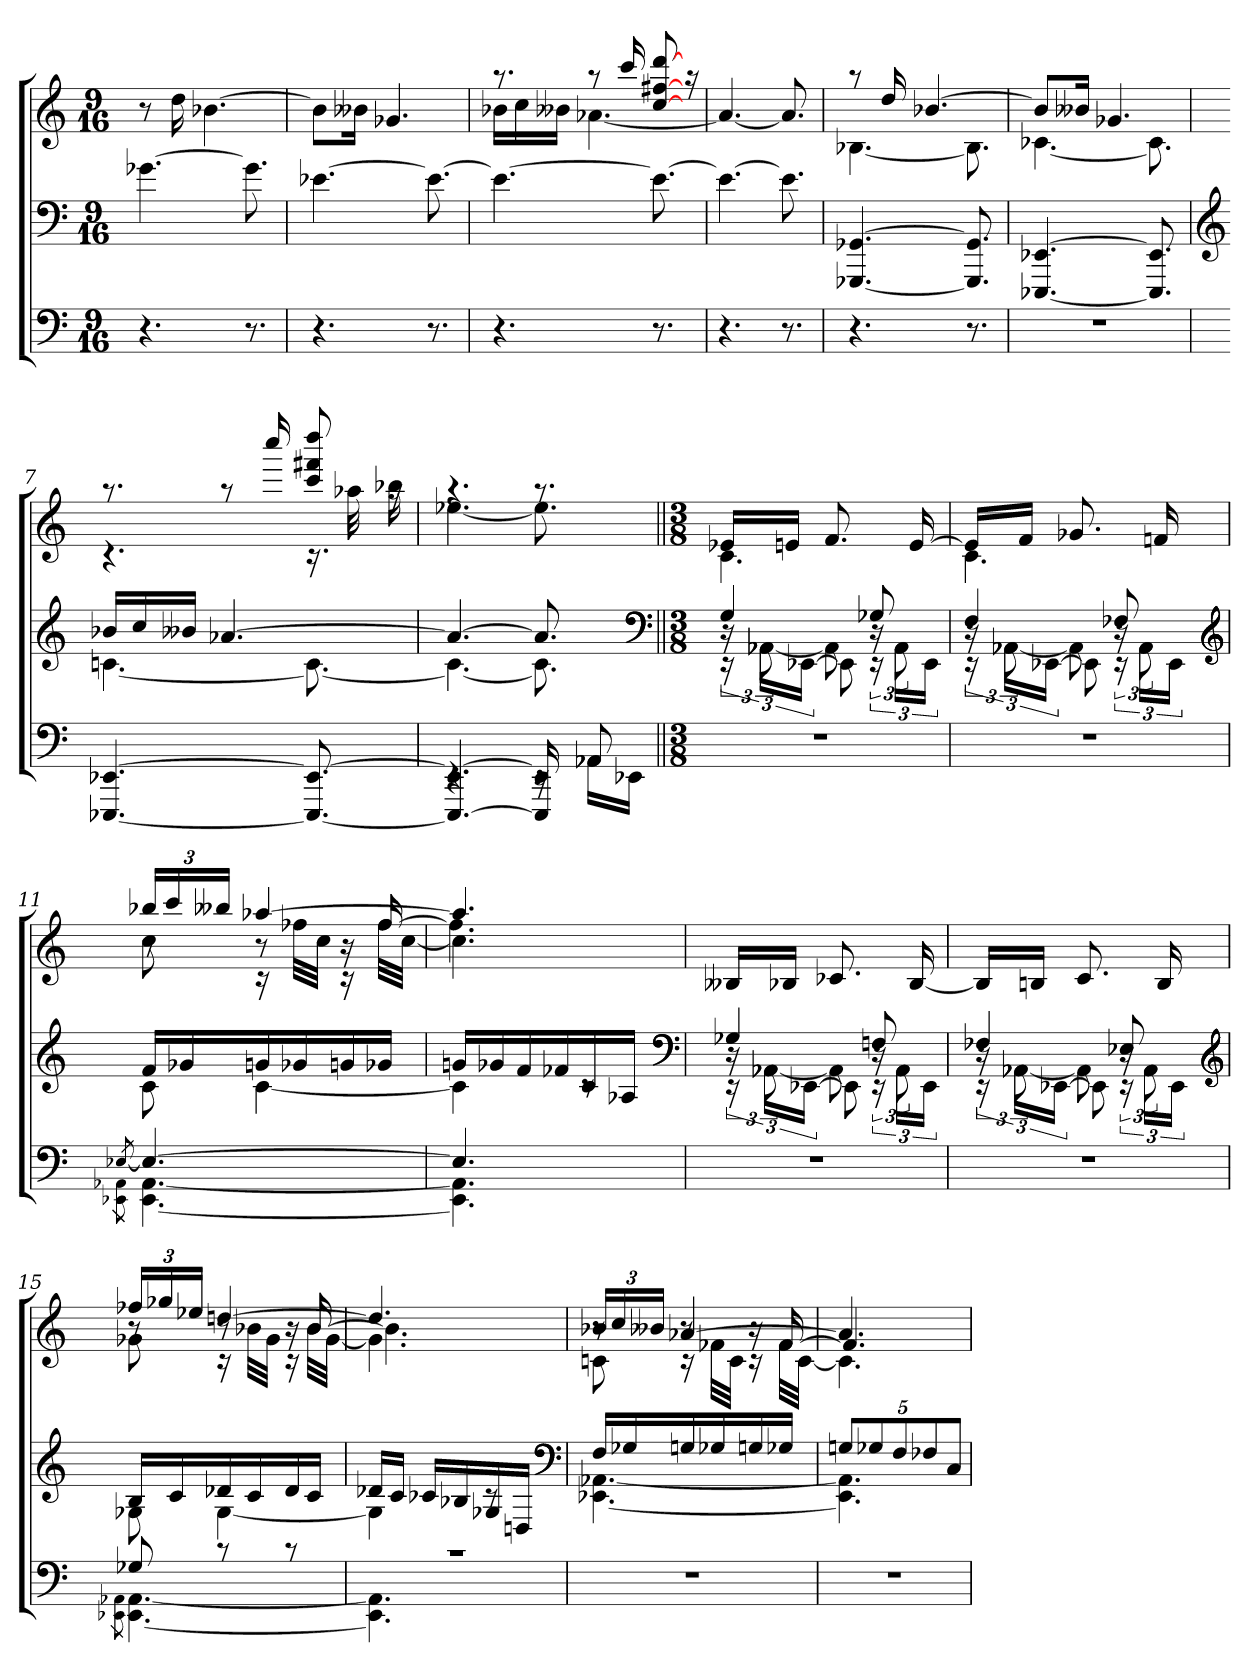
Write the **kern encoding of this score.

**kern	**kern	**kern
*part3	*part2	*part1
*staff3	*staff2	*staff1
*clefF4	*clefF4	*clefG2
*k[]	*k[]	*k[]
*M9/16	*M9/16	*M9/16
=1	=1	=1
4.r	[4.g-X	8r
.	.	16dd
.	.	[4.b-X
8.r	8.g-]	.
=2	=2	=2
4.r	[4.e-X	8b-L]
.	.	16b--XJk
.	.	4.g-X
8.r	8.e-_	.
=3	=3	=3
*	*	*^
4.r	4.e-_	8.raa	16b-XLL
.	.	.	16cc
.	.	.	16b--XJJ
.	.	8raa	[4.a-X
.	.	16ccc	.
8.r	8.e-_	[8cc [8ff#X [8ddd	.
.	.	16raa	.
*	*	*v	*v
=4	=4	=4
4.r	4.e-_	4.a-_
8.r	8.e-]	8.a-]
=5	=5	=5
*	*	*^
4.r	[4.GGG-X [4.GG-X	8raa	[4.B-X
.	.	16dd	.
.	.	[4.b-X	.
8.r	8.GGG-] 8.GG-]	.	8.B-]
=6	=6	=6	=6
16%9r	[4.EEE-X [4.EE-X	8b-L]	[4.c-X
.	.	16b--XJk	.
.	.	4.g-X	.
.	8.EEE-] 8.EE-]	.	8.c-]
=7	=7	=7	=7
*	*clefG2	*	*
*	*^	*	*
[4.EEE-X [4.EE-X	16b-XLL	[4.cn	8.raa	4.rc
.	16cc	.	.	.
.	16b--XJJ	.	.	.
.	[4.a-X	.	8raa	.
.	.	.	16cccc	.
8.EEE-_ 8.EE-_	.	8.c_	8ccc 8fff#X 8dddd	16.rc
.	.	.	.	32aa-X
.	.	.	16raa	16bb-X
=8	=8	=8	=8	=8
*^	*	*	*	*
4.EEE-_ 4.EE-_	4.rEE	4.a-_	4.c_	4.raa	[4.ee-X
16EEE-] 16EE-]	16rEE	8.a-]	8.c]	8.raa	8.ee-]
8AA-X	16AA-XLL	.	.	.	.
.	16EE-XJJ	.	.	.	.
*v	*v	*	*	*	*
*	*v	*v	*	*
*	*clefF4	*	*
=9||	=9||	=9||	=9||
*M3/8	*M3/8	*M3/8	*
*	*^	*	*
*	*	*^	*	*
4.r	4G	24rEE	24r	16e-XLL	4.c
.	.	[12AA-X	24AA-X\LL	.	.
.	.	.	.	16enJJ	.
.	.	.	[24EE-X\JJ	.	.
.	.	8AA-]	8EE-\]	8.f	.
.	8G-X	24rEE	24r	.	.
.	.	12AA-	24AA-\LL	.	.
.	.	.	.	[16e	.
.	.	.	24EE-\JJ	.	.
=10	=10	=10	=10	=10	=10
4.r	4F	24rEE	24r	16eLL]	4.c
.	.	[12AA-X	24AA-X\LL	.	.
.	.	.	.	16fJJ	.
.	.	.	[24EE-X\JJ	.	.
.	.	8AA-]	8EE-\]	8.g-X	.
.	8F-X	24rEE	24r	.	.
.	.	12AA-	24AA-\LL	.	.
.	.	.	.	16fn	.
.	.	.	24EE-\JJ	.	.
*	*v	*v	*v	*	*
*	*	*v	*v
*	*clefG2	*
=11	=11	=11
*^	*	*
[8qE-X/	8qEE-X\ 8qAA-X\	.	.
*	*	*^	*^
*	*	*	*	*	*^
4.E-_	4.EE-_ 4.AA-_	16fLL	8c	24bb-XLL	8cc	8r
.	.	.	.	24ccc	.	.
.	.	16g-X	.	.	.	.
.	.	.	.	24bb--XJJ	.	.
.	.	16gn	[4c	[4aa-X	16rc	8r
.	.	16g-X	.	.	32ff-XLLL	.
.	.	.	.	.	32ccJJJ	.
.	.	16gn	.	.	16rc	16r
.	.	16g-XJJ	.	.	32ff-LLL	[16ff-/
.	.	.	.	.	[32ccJJJ	.
=12	=12	=12	=12	=12	=12	=12
4.E-]	4.EE-] 4.AA-]	16gnLL	4c]	4.aa-]	4.cc]	4.ff-\]
.	.	16g-X	.	.	.	.
.	.	16f	.	.	.	.
.	.	16f-X	.	.	.	.
.	.	16c	8rc	.	.	.
.	.	16A-XJJ	.	.	.	.
*v	*v	*	*	*v	*v	*v
*	*v	*v	*
*	*clefF4	*
=13	=13	=13
*	*^	*
*	*	*^	*
4.r	4G-X	24rEE	24r	16B--XLL
.	.	[12AA-X	24AA-X\LL	.
.	.	.	.	16B-XJJ
.	.	.	[24EE-X\JJ	.
.	.	8AA-]	8EE-\]	8.c-X
.	8Fn	24rEE	24r	.
.	.	12AA-	24AA-\LL	.
.	.	.	.	[16B-
.	.	.	24EE-\JJ	.
=14	=14	=14	=14	=14
4.r	4F-X	24rEE	24r	16B-LL]
.	.	[12AA-X	24AA-X\LL	.
.	.	.	.	16BnJJ
.	.	.	[24EE-X\JJ	.
.	.	8AA-]	8EE-\]	8.c
.	8E-X	24rEE	24r	.
.	.	12AA-	24AA-\LL	.
.	.	.	.	16B
.	.	.	24EE-\JJ	.
*	*v	*v	*v	*
*	*clefG2	*
=15	=15	=15
*^	*	*
.	8qEE-X\ 8qAA-X\	.	.
*	*	*^	*^
*	*	*	*	*	*^
8G-X	4.EE-_ 4.AA-_	16BLL	8G-X	24ff-XLL	8g-X	8r
.	.	.	.	24gg-X	.	.
.	.	16c	.	.	.	.
.	.	.	.	24ee-XJJ	.	.
8rc	.	16d-X	[4G-	[4ddn	16rc	8r
.	.	16c	.	.	32b-XLLL	.
.	.	.	.	.	32g-JJJ	.
8rc	.	16d-	.	.	16rc	16r
.	.	16cJJ	.	.	32b-LLL	[16b-/
.	.	.	.	.	[32g-JJJ	.
=16	=16	=16	=16	=16	=16	=16
4.rc	4.EE-] 4.AA-]	16d-XLL	4G-]	4.dd]	4.g-]	4.b-\]
.	.	16cJJ	.	.	.	.
.	.	16c-XLL	.	.	.	.
.	.	16B-X	.	.	.	.
.	.	16G-X	8rc	.	.	.
.	.	16DnJJ	.	.	.	.
*v	*v	*	*	*	*	*
*	*clefF4	*	*	*	*
=17	=17	=17	=17	=17	=17
4.r	16FLL	[4.EE-X [4.AA-X	24b-XLL	8cn	8r
.	.	.	24cc	.	.
.	16G-X	.	.	.	.
.	.	.	24b--XJJ	.	.
.	16Gn	.	[4a-X	16rc	8r
.	16G-X	.	.	32f-XLLL	.
.	.	.	.	32cJJJ	.
.	16Gn	.	.	16rc	16r
.	16G-XJJ	.	.	32f-LLL	[16f-/
.	.	.	.	[32cJJJ	.
=18	=18	=18	=18	=18	=18
4.r	40%3GnL	4.EE-] 4.AA-]	4.a-]	4.c]	4.f-/]
.	40%3G-X	.	.	.	.
.	40%3F	.	.	.	.
.	40%3F-X	.	.	.	.
.	40%3CJ	.	.	.	.
*	*v	*v	*	*	*
*	*	*v	*v	*v
=	=	=
*-	*-	*-
